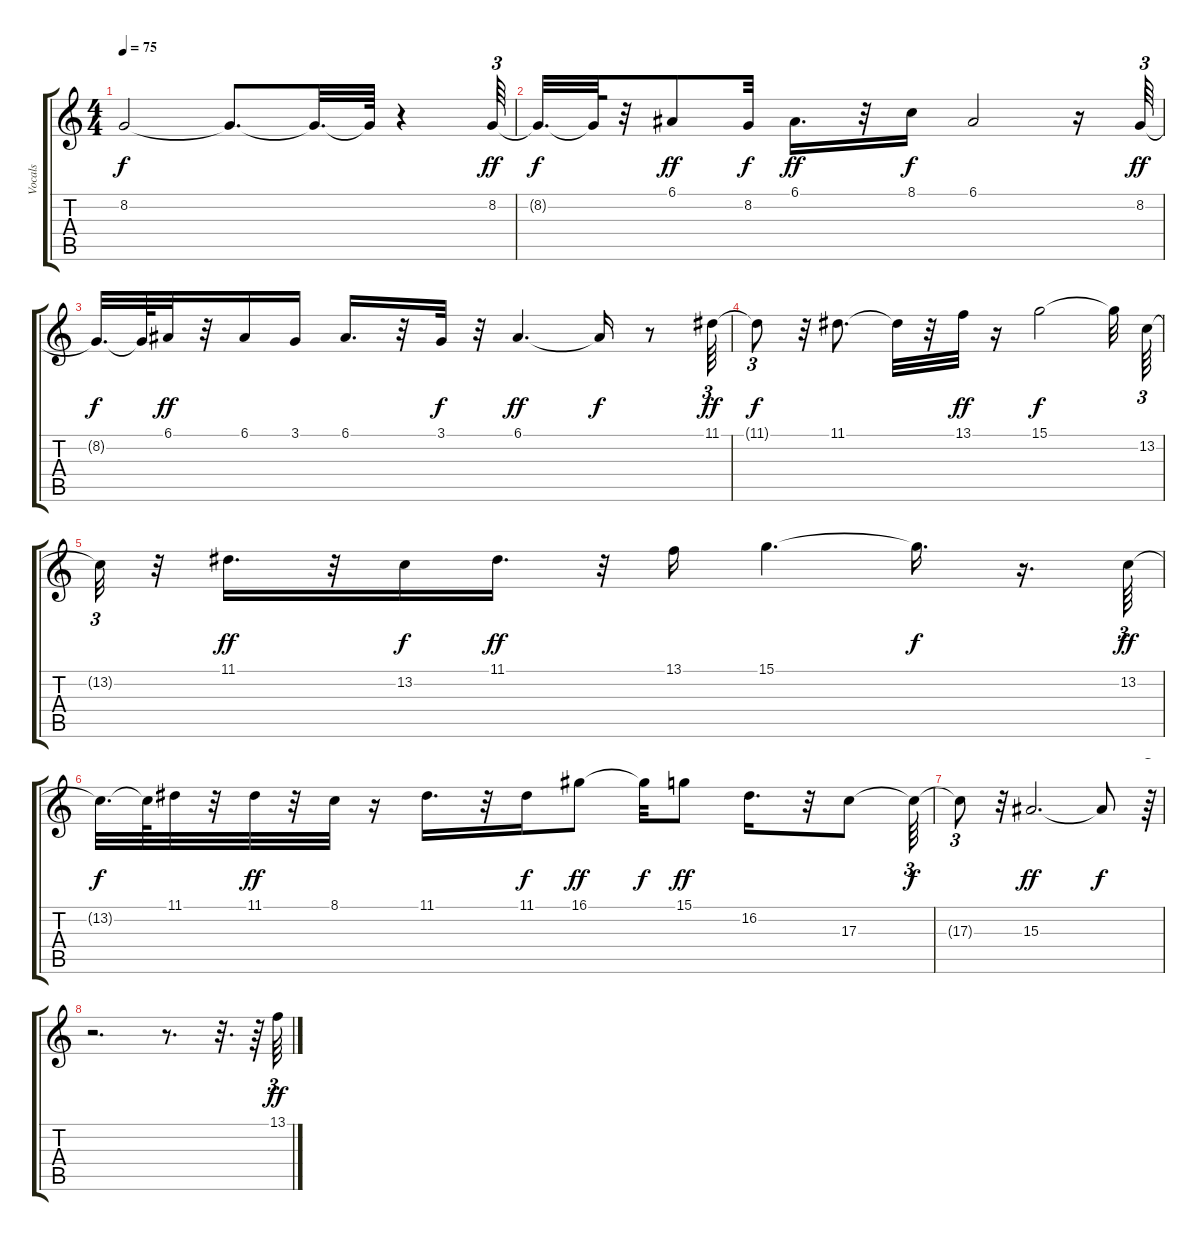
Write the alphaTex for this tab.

\track ("Vocals" "Vocals") {instrument flute}
\staff {score tabs}
\tuning (E4 B3 G3 D3 A2 E2) {hide}
\ts (4 4)
\tempo 75
\clef g2
\ks c
8.2{t}.2{dy f} 8.2{t}.8{d} 8.2{t}.32{d} 8.2{t}.64 r.4 8.2.64{tu (3 2) dy ff} |
8.2{t}.32{d dy f} 8.2{t}.64 r.32 6.1.8{dy ff} 8.2.32{dy f} 6.1.16{d dy ff} r.32 8.1.16{dy f} 6.1.2 r.16 8.2.64{tu (3 2) dy ff} |
8.2{t}.32{d dy f} 8.2{t}.64 6.1.32{dy ff} r.32 6.1.16 3.1.16 6.1.16{d} r.32 3.1.32{dy f} r.32 6.1.4{d dy ff} 6.1{t}.16{dy f} r.8 11.1.64{tu (3 2) dy ff} |
11.1{t}.8{tu (3 2) dy f} r.32 11.1.8{d} 11.1{t}.32 r.32 13.1.32{dy ff} r.16 15.1.2{dy f} 15.1{t}.32 13.2.64{tu (3 2)} |
13.2{t}.32{tu (3 2)} r.32 11.1.16{d dy ff} r.32 13.2.16{dy f} 11.1.16{d dy ff} r.32 13.1.16 15.1.4{d} 15.1{t}.16{d dy f} r.16{d} 13.2.64{tu (3 2) dy ff} |
13.2{t}.32{d dy f} 13.2{t}.64 11.1.32 r.32 11.1.32{dy ff} r.32 8.1.32 r.16 11.1.16{d} r.32 11.1.16{dy f} 16.1.8{dy ff} 16.1{t}.32{dy f} 15.1.8{dy ff} 16.2.16{d} r.32 17.3.8 17.3{t}.64{tu (3 2) dy f} |
17.3{t}.8{tu (3 2)} r.32 15.3.2{d dy ff} 15.3{t}.8{dy f} r.64{tu (3 2)} |
r.2{d} r.8{d} r.32{d} r.64 13.1.64{tu (3 2) dy ff}
